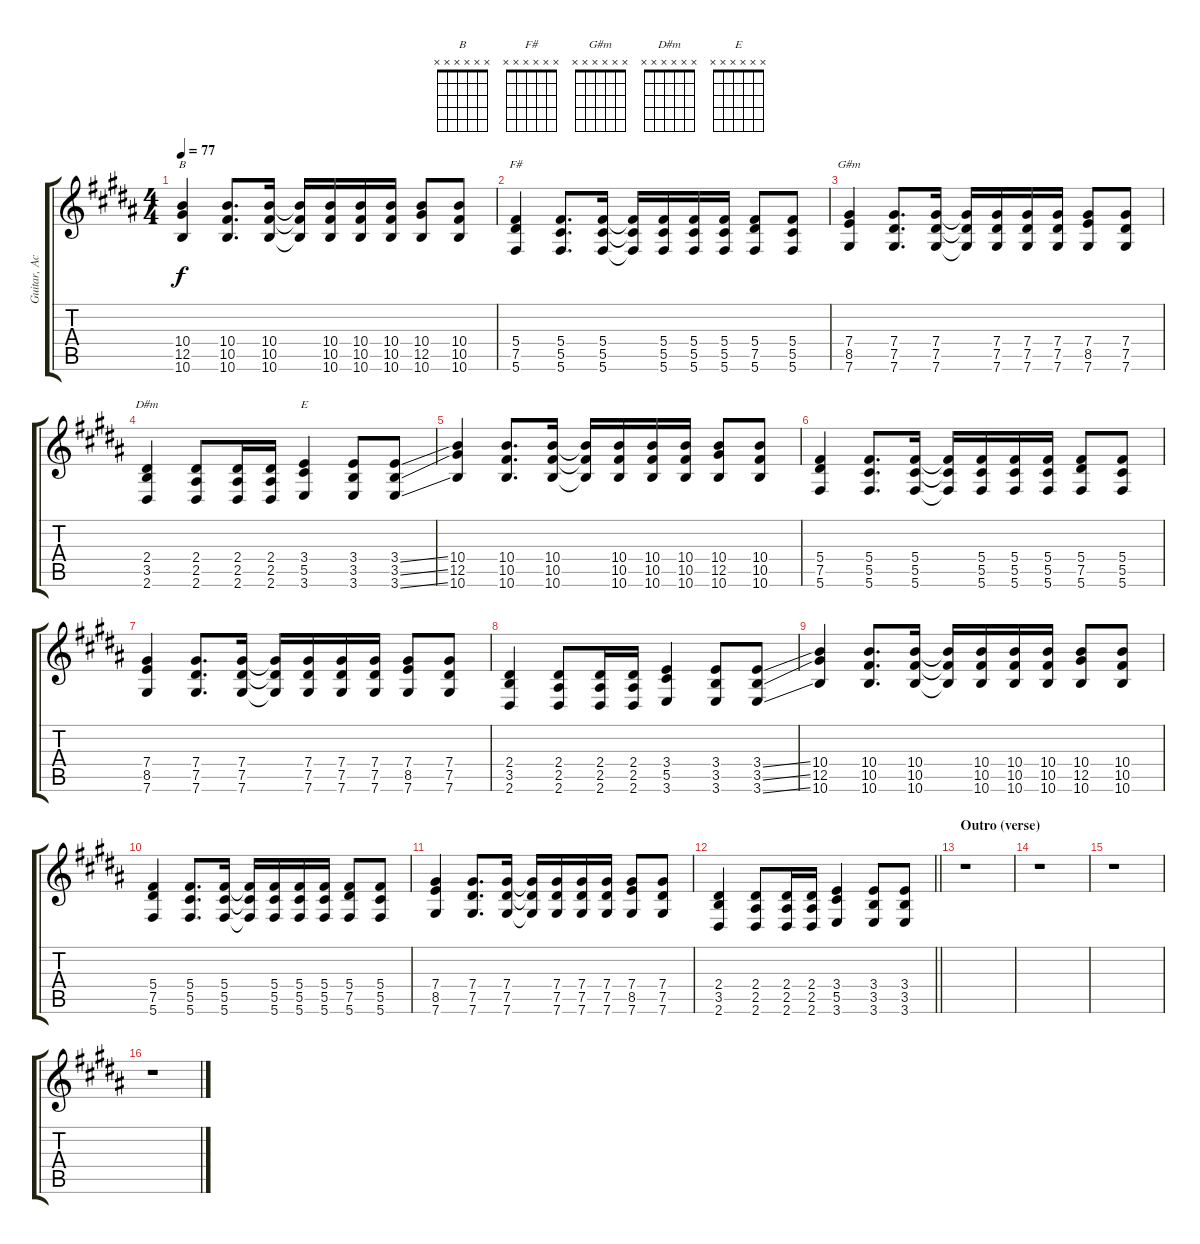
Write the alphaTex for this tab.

\track ("Guitar, Acoustic" "Guitar, Ac") {instrument acousticguitarsteel}
\staff {score tabs}
\tuning (Eb4 Bb3 Gb3 Db3 Ab2 Db2) {hide}
\chord ("B" x x x x x x)
\chord ("F#" x x x x x x)
\chord ("G#m" x x x x x x)
\chord ("D#m" x x x x x x)
\chord ("E" x x x x x x)
\ts (4 4)
\tempo 77
\clef g2
\ks g#minor
(10.4 12.5 10.6).4{ch "B" dy f} (10.4 10.5 10.6).8{d} (10.4 10.5 10.6).16 (10.4{t} 10.5{t} 10.6{t}).16 (10.4 10.5 10.6).16 (10.4 10.5 10.6).16 (10.4 10.5 10.6).16 (10.4 12.5 10.6).8 (10.4 10.5 10.6).8 |
(5.4 7.5 5.6).4{ch "F#"} (5.4 5.5 5.6).8{d} (5.4 5.5 5.6).16 (5.4{t} 5.5{t} 5.6{t}).16 (5.4 5.5 5.6).16 (5.4 5.5 5.6).16 (5.4 5.5 5.6).16 (5.4 7.5 5.6).8 (5.4 5.5 5.6).8 |
(7.4 8.5 7.6).4{ch "G#m"} (7.4 7.5 7.6).8{d} (7.4 7.5 7.6).16 (7.4{t} 7.5{t} 7.6{t}).16 (7.4 7.5 7.6).16 (7.4 7.5 7.6).16 (7.4 7.5 7.6).16 (7.4 8.5 7.6).8 (7.4 7.5 7.6).8 |
(2.4 3.5 2.6).4{ch "D#m"} (2.4 2.5 2.6).8 (2.4 2.5 2.6).16 (2.4 2.5 2.6).16 (3.4 5.5 3.6).4{ch "E"} (3.4 3.5 3.6).8 (3.4{ss} 3.5{ss} 3.6{ss}).8 |
(10.4 12.5 10.6).4 (10.4 10.5 10.6).8{d} (10.4 10.5 10.6).16 (10.4{t} 10.5{t} 10.6{t}).16 (10.4 10.5 10.6).16 (10.4 10.5 10.6).16 (10.4 10.5 10.6).16 (10.4 12.5 10.6).8 (10.4 10.5 10.6).8 |
(5.4 7.5 5.6).4 (5.4 5.5 5.6).8{d} (5.4 5.5 5.6).16 (5.4{t} 5.5{t} 5.6{t}).16 (5.4 5.5 5.6).16 (5.4 5.5 5.6).16 (5.4 5.5 5.6).16 (5.4 7.5 5.6).8 (5.4 5.5 5.6).8 |
(7.4 8.5 7.6).4 (7.4 7.5 7.6).8{d} (7.4 7.5 7.6).16 (7.4{t} 7.5{t} 7.6{t}).16 (7.4 7.5 7.6).16 (7.4 7.5 7.6).16 (7.4 7.5 7.6).16 (7.4 8.5 7.6).8 (7.4 7.5 7.6).8 |
(2.4 3.5 2.6).4 (2.4 2.5 2.6).8 (2.4 2.5 2.6).16 (2.4 2.5 2.6).16 (3.4 5.5 3.6).4 (3.4 3.5 3.6).8 (3.4{ss} 3.5{ss} 3.6{ss}).8 |
(10.4 12.5 10.6).4 (10.4 10.5 10.6).8{d} (10.4 10.5 10.6).16 (10.4{t} 10.5{t} 10.6{t}).16 (10.4 10.5 10.6).16 (10.4 10.5 10.6).16 (10.4 10.5 10.6).16 (10.4 12.5 10.6).8 (10.4 10.5 10.6).8 |
(5.4 7.5 5.6).4 (5.4 5.5 5.6).8{d} (5.4 5.5 5.6).16 (5.4{t} 5.5{t} 5.6{t}).16 (5.4 5.5 5.6).16 (5.4 5.5 5.6).16 (5.4 5.5 5.6).16 (5.4 7.5 5.6).8 (5.4 5.5 5.6).8 |
(7.4 8.5 7.6).4 (7.4 7.5 7.6).8{d} (7.4 7.5 7.6).16 (7.4{t} 7.5{t} 7.6{t}).16 (7.4 7.5 7.6).16 (7.4 7.5 7.6).16 (7.4 7.5 7.6).16 (7.4 8.5 7.6).8 (7.4 7.5 7.6).8 |
\barLineRight lightlight
(2.4 3.5 2.6).4 (2.4 2.5 2.6).8 (2.4 2.5 2.6).16 (2.4 2.5 2.6).16 (3.4 5.5 3.6).4 (3.4 3.5 3.6).8 (3.4 3.5 3.6).8 |
\section ("" "Outro (verse)")
r.1 |
r.1 |
r.1 |
r.1
